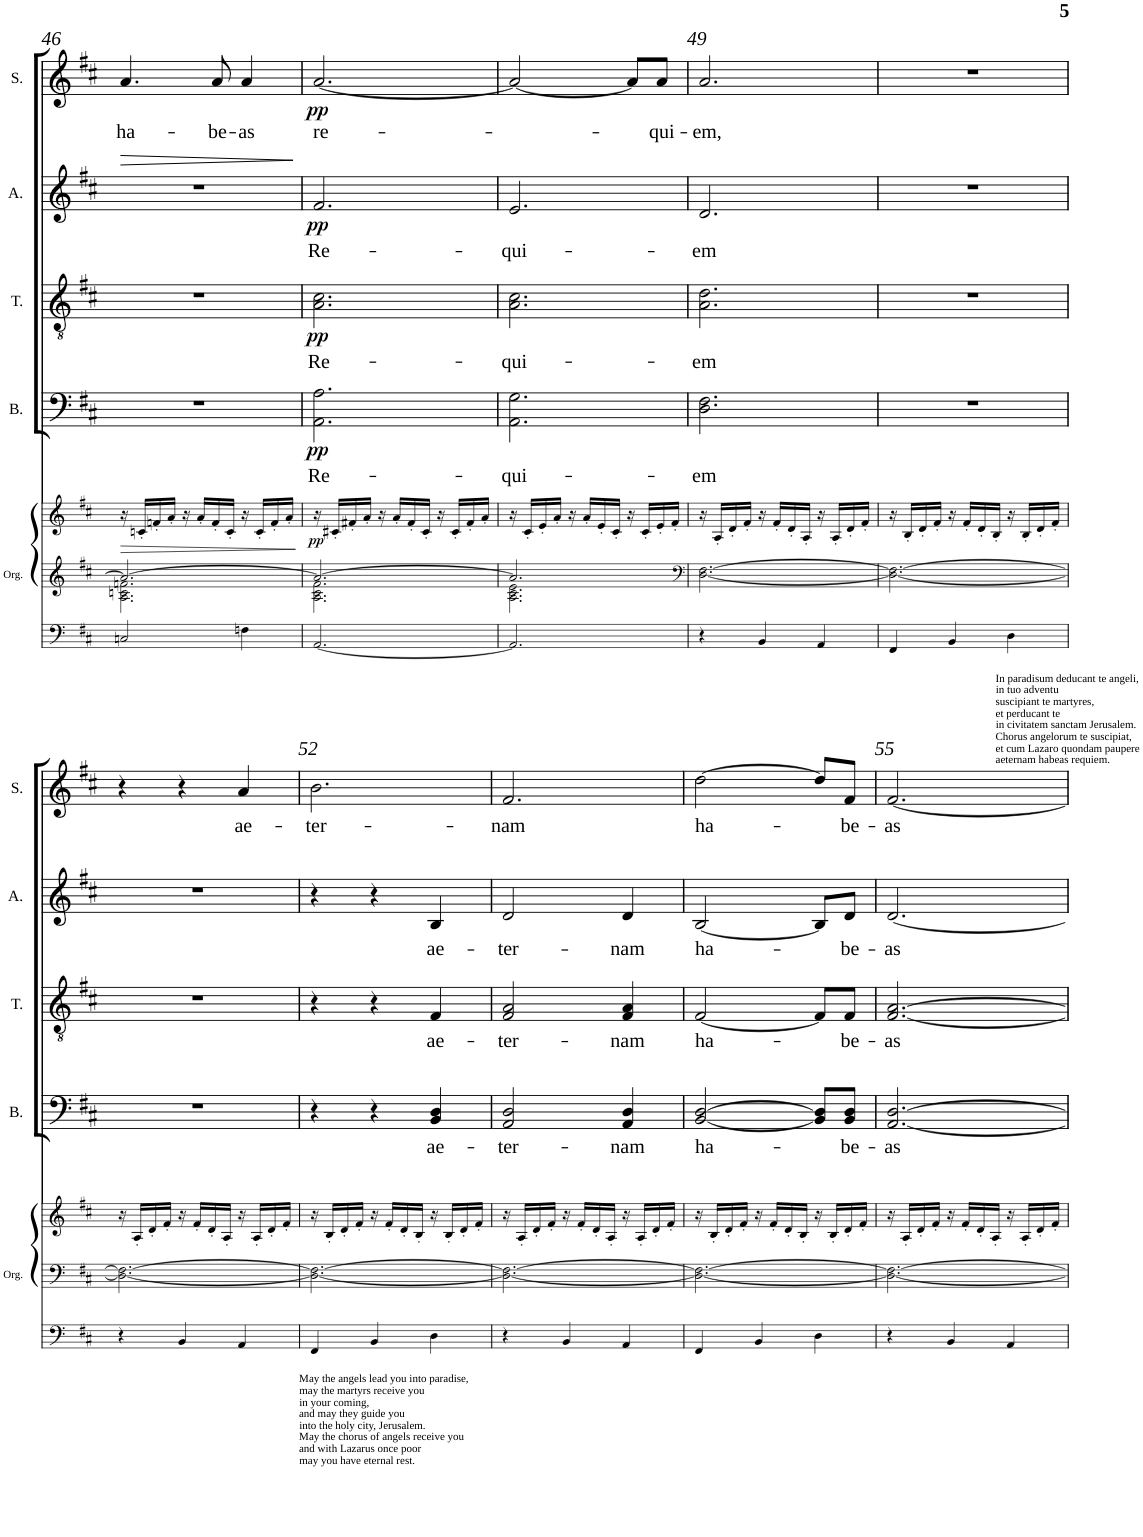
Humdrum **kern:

**kern	**kern	**kern	**dynam	**kern	**text	**dynam	**kern	**text	**dynam	**kern	**text	**dynam	**kern	**text	**dynam
*part5	*part5	*part5	*part5	*part4	*part4	*part4	*part3	*part3	*part3	*part2	*part2	*part2	*part1	*part1	*part1
*staff7	*staff6	*staff5	*staff5/6/7	*staff4	*staff4	*staff4	*staff3	*staff3	*staff3	*staff2	*staff2	*staff2	*staff1	*staff1	*staff1
*I"Organ	*	*	*	*I"Bass	*	*	*I"Tenor	*	*	*I"Alto	*	*	*I"Soprano	*	*
*I'Org.	*	*	*	*I'B.	*	*	*I'T.	*	*	*I'A.	*	*	*I'S.	*	*
!!LO:PB:g=z
*clefF4	*clefG2	*clefG2	*	*clefF4	*	*	*clefGv2	*	*	*clefG2	*	*	*clefG2	*	*
*k[f#c#]	*k[f#c#]	*k[f#c#]	*	*k[f#c#]	*	*	*k[f#c#]	*	*	*k[f#c#]	*	*	*k[f#c#]	*	*
*D:	*D:	*D:	*	*D:	*	*	*D:	*	*	*D:	*	*	*D:	*	*
*M3/4	*M3/4	*M3/4	*	*M3/4	*	*	*M3/4	*	*	*M3/4	*	*	*M3/4	*	*
=46	=46	=46	=46	=46	=46	=46	=46	=46	=46	=46	=46	=46	=46	=46	=46
*	*^	*	*	*	*	*	*	*	*	*	*	*	*	*	*
!	!	!	!	!	!	!	!	!	!	!	!	!	!LO:HP:b	!	!LO:LY:b	!
2Cn/	2.a/_	2.A\ 2.cn\ 2.fn\	16r	.	2.r	.	.	2.r	.	.	2.r	.	>	4.a/	ha-	.
.	.	.	16cn'/LL	.	.	.	.	.	.	.	.	.	.	.	.	.
.	.	.	16fn'/	.	.	.	.	.	.	.	.	.	.	.	.	.
.	.	.	16a'/JJ	.	.	.	.	.	.	.	.	.	.	.	.	.
.	.	.	16r	.	.	.	.	.	.	.	.	.	.	.	.	.
.	.	.	16a'/LL	.	.	.	.	.	.	.	.	.	.	.	.	.
!	!	!	!	!	!	!	!	!	!	!	!	!	!	!	!LO:LY:b	!
.	.	.	16f'/	.	.	.	.	.	.	.	.	.	.	8a/	-be-	.
.	.	.	16c'/JJ	.	.	.	.	.	.	.	.	.	.	.	.	.
!	!	!	!	!	!	!	!	!	!	!	!	!	!	!	!LO:LY:b	!
4Fn\	.	.	16r	.	.	.	.	.	.	.	.	.	.	4a/	-as	.
.	.	.	16c'/LL	.	.	.	.	.	.	.	.	.	.	.	.	.
.	.	.	16f'/	.	.	.	.	.	.	.	.	.	.	.	.	.
.	.	.	16a'/JJ	.	.	.	.	.	.	.	.	.	.	.	.	.
*	*v	*v	*	*	*	*	*	*	*	*	*	*	*	*	*	*
.	.	.	.	.	.	.	.	.	.	.	.	]	.	.	.
=47	=47	=47	=47	=47	=47	=47	=47	=47	=47	=47	=47	=47	=47	=47	=47
*	*^	*	*	*	*	*	*	*	*	*	*	*	*	*	*
!	!	!	!	!LO:DY:b	!	!LO:LY:b	!LO:DY:b	!	!LO:LY:b	!LO:DY:b	!	!LO:LY:b	!LO:DY:b	!	!LO:LY:b	!LO:DY:b
[2.AA/	2.a/_	2.A\ 2.c#\ 2.f#\	16r	pp	2.AA\ 2.A\	Re-	pp	2.A\ 2.c#\	Re-	pp	2.f#/	Re-	pp	[2.a/	re-	pp
.	.	.	16c#X'/LL	.	.	.	.	.	.	.	.	.	.	.	.	.
.	.	.	16f#X'/	.	.	.	.	.	.	.	.	.	.	.	.	.
.	.	.	16a'/JJ	.	.	.	.	.	.	.	.	.	.	.	.	.
.	.	.	16r	.	.	.	.	.	.	.	.	.	.	.	.	.
.	.	.	16a'/LL	.	.	.	.	.	.	.	.	.	.	.	.	.
.	.	.	16f#'/	.	.	.	.	.	.	.	.	.	.	.	.	.
.	.	.	16c#'/JJ	.	.	.	.	.	.	.	.	.	.	.	.	.
.	.	.	16r	.	.	.	.	.	.	.	.	.	.	.	.	.
.	.	.	16c#'/LL	.	.	.	.	.	.	.	.	.	.	.	.	.
.	.	.	16f#'/	.	.	.	.	.	.	.	.	.	.	.	.	.
.	.	.	16a'/JJ	.	.	.	.	.	.	.	.	.	.	.	.	.
=48	=48	=48	=48	=48	=48	=48	=48	=48	=48	=48	=48	=48	=48	=48	=48	=48
!	!	!	!	!	!	!LO:LY:b	!	!	!LO:LY:b	!	!	!LO:LY:b	!	!	!	!
2.AA/]	2.a/]	2.A\ 2.c#\ 2.e\	16r	.	2.AA\ 2.G\	-qui-	.	2.A\ 2.c#\	-qui-	.	2.e/	-qui-	.	2a/_	.	.
.	.	.	16c#'/LL	.	.	.	.	.	.	.	.	.	.	.	.	.
.	.	.	16e'/	.	.	.	.	.	.	.	.	.	.	.	.	.
.	.	.	16a'/JJ	.	.	.	.	.	.	.	.	.	.	.	.	.
.	.	.	16r	.	.	.	.	.	.	.	.	.	.	.	.	.
.	.	.	16a'/LL	.	.	.	.	.	.	.	.	.	.	.	.	.
.	.	.	16e'/	.	.	.	.	.	.	.	.	.	.	.	.	.
.	.	.	16c#'/JJ	.	.	.	.	.	.	.	.	.	.	.	.	.
.	.	.	16r	.	.	.	.	.	.	.	.	.	.	8a/L]	.	.
.	.	.	16c#'/LL	.	.	.	.	.	.	.	.	.	.	.	.	.
!	!	!	!	!	!	!	!	!	!	!	!	!	!	!	!LO:LY:b	!
.	.	.	16e'/	.	.	.	.	.	.	.	.	.	.	8a/J	-qui-	.
.	.	.	16f#'/JJ	.	.	.	.	.	.	.	.	.	.	.	.	.
*	*v	*v	*	*	*	*	*	*	*	*	*	*	*	*	*	*
=49	=49	=49	=49	=49	=49	=49	=49	=49	=49	=49	=49	=49	=49	=49	=49
*	*clefF4	*	*	*	*	*	*	*	*	*	*	*	*	*	*
!	!	!	!	!	!LO:LY:b	!	!	!LO:LY:b	!	!	!LO:LY:b	!	!	!LO:LY:b	!
4r	[2.D\ [2.F#\	16r	.	2.D\ 2.F#\	-em	.	2.A\ 2.d\	-em	.	2.d/	-em	.	2.a/	-em,	.
.	.	16A'/LL	.	.	.	.	.	.	.	.	.	.	.	.	.
.	.	16d'/	.	.	.	.	.	.	.	.	.	.	.	.	.
.	.	16f#'/JJ	.	.	.	.	.	.	.	.	.	.	.	.	.
4BB/	.	16r	.	.	.	.	.	.	.	.	.	.	.	.	.
.	.	16f#'/LL	.	.	.	.	.	.	.	.	.	.	.	.	.
.	.	16d'/	.	.	.	.	.	.	.	.	.	.	.	.	.
.	.	16A'/JJ	.	.	.	.	.	.	.	.	.	.	.	.	.
4AA/	.	16r	.	.	.	.	.	.	.	.	.	.	.	.	.
.	.	16A'/LL	.	.	.	.	.	.	.	.	.	.	.	.	.
.	.	16d'/	.	.	.	.	.	.	.	.	.	.	.	.	.
.	.	16f#'/JJ	.	.	.	.	.	.	.	.	.	.	.	.	.
=50	=50	=50	=50	=50	=50	=50	=50	=50	=50	=50	=50	=50	=50	=50	=50
4FF#/	2.D\_ 2.F#\_	16r	.	2.r	.	.	2.r	.	.	2.r	.	.	2.r	.	.
.	.	16B'/LL	.	.	.	.	.	.	.	.	.	.	.	.	.
.	.	16d'/	.	.	.	.	.	.	.	.	.	.	.	.	.
.	.	16f#'/JJ	.	.	.	.	.	.	.	.	.	.	.	.	.
4BB/	.	16r	.	.	.	.	.	.	.	.	.	.	.	.	.
.	.	16f#'/LL	.	.	.	.	.	.	.	.	.	.	.	.	.
.	.	16d'/	.	.	.	.	.	.	.	.	.	.	.	.	.
.	.	16B'/JJ	.	.	.	.	.	.	.	.	.	.	.	.	.
!LO:TX:b:t=In paradisum deducant te angeli,	!	!	!	!	!	!	!	!	!	!	!	!	!	!	!
!LO:TX:b:t=in tuo adventu	!	!	!	!	!	!	!	!	!	!	!	!	!	!	!
!LO:TX:b:t=suscipiant te martyres,	!	!	!	!	!	!	!	!	!	!	!	!	!	!	!
!LO:TX:b:t=et perducant te	!	!	!	!	!	!	!	!	!	!	!	!	!	!	!
!LO:TX:b:t=in civitatem sanctam Jerusalem.	!	!	!	!	!	!	!	!	!	!	!	!	!	!	!
!LO:TX:b:t=Chorus angelorum te suscipiat,	!	!	!	!	!	!	!	!	!	!	!	!	!	!	!
!LO:TX:b:t=et cum Lazaro quondam paupere	!	!	!	!	!	!	!	!	!	!	!	!	!	!	!
!LO:TX:b:t=aeternam habeas requiem.	!	!	!	!	!	!	!	!	!	!	!	!	!	!	!
4D\	.	16r	.	.	.	.	.	.	.	.	.	.	.	.	.
.	.	16B'/LL	.	.	.	.	.	.	.	.	.	.	.	.	.
.	.	16d'/	.	.	.	.	.	.	.	.	.	.	.	.	.
.	.	16f#'/JJ	.	.	.	.	.	.	.	.	.	.	.	.	.
!!LO:LB:g=z
=51	=51	=51	=51	=51	=51	=51	=51	=51	=51	=51	=51	=51	=51	=51	=51
4r	2.D\_ 2.F#\_	16r	.	2.r	.	.	2.r	.	.	2.r	.	.	4r	.	.
.	.	16A'/LL	.	.	.	.	.	.	.	.	.	.	.	.	.
.	.	16d'/	.	.	.	.	.	.	.	.	.	.	.	.	.
.	.	16f#'/JJ	.	.	.	.	.	.	.	.	.	.	.	.	.
4BB/	.	16r	.	.	.	.	.	.	.	.	.	.	4r	.	.
.	.	16f#'/LL	.	.	.	.	.	.	.	.	.	.	.	.	.
.	.	16d'/	.	.	.	.	.	.	.	.	.	.	.	.	.
.	.	16A'/JJ	.	.	.	.	.	.	.	.	.	.	.	.	.
!	!	!	!	!	!	!	!	!	!	!	!	!	!	!LO:LY:b	!
4AA/	.	16r	.	.	.	.	.	.	.	.	.	.	4a/	ae-	.
.	.	16A'/LL	.	.	.	.	.	.	.	.	.	.	.	.	.
.	.	16d'/	.	.	.	.	.	.	.	.	.	.	.	.	.
.	.	16f#'/JJ	.	.	.	.	.	.	.	.	.	.	.	.	.
=52	=52	=52	=52	=52	=52	=52	=52	=52	=52	=52	=52	=52	=52	=52	=52
!LO:TX:b:t=May the angels lead you into paradise,	!	!	!	!	!	!	!	!	!	!	!	!	!	!	!
!LO:TX:b:t=may the martyrs receive you	!	!	!	!	!	!	!	!	!	!	!	!	!	!	!
!LO:TX:b:t=in your coming,	!	!	!	!	!	!	!	!	!	!	!	!	!	!	!
!LO:TX:b:t=and may they guide you	!	!	!	!	!	!	!	!	!	!	!	!	!	!	!
!LO:TX:b:t=into the holy city, Jerusalem.	!	!	!	!	!	!	!	!	!	!	!	!	!	!	!
!LO:TX:b:t=May the chorus of angels receive you	!	!	!	!	!	!	!	!	!	!	!	!	!	!	!
!LO:TX:b:t=and with Lazarus once poor	!	!	!	!	!	!	!	!	!	!	!	!	!	!	!
!LO:TX:b:t=may you have eternal rest.	!	!	!	!	!	!	!	!	!	!	!	!	!	!	!
!	!	!	!	!	!	!	!	!	!	!	!	!	!	!LO:LY:b	!
4FF#/	2.D\_ 2.F#\_	16r	.	4r	.	.	4r	.	.	4r	.	.	2.b\	-ter-	.
.	.	16B'/LL	.	.	.	.	.	.	.	.	.	.	.	.	.
.	.	16d'/	.	.	.	.	.	.	.	.	.	.	.	.	.
.	.	16f#'/JJ	.	.	.	.	.	.	.	.	.	.	.	.	.
4BB/	.	16r	.	4r	.	.	4r	.	.	4r	.	.	.	.	.
.	.	16f#'/LL	.	.	.	.	.	.	.	.	.	.	.	.	.
.	.	16d'/	.	.	.	.	.	.	.	.	.	.	.	.	.
.	.	16B'/JJ	.	.	.	.	.	.	.	.	.	.	.	.	.
!	!	!	!	!	!LO:LY:b	!	!	!LO:LY:b	!	!	!LO:LY:b	!	!	!	!
4D\	.	16r	.	4BB/ 4D/	ae-	.	4F#/	ae-	.	4B/	ae-	.	.	.	.
.	.	16B'/LL	.	.	.	.	.	.	.	.	.	.	.	.	.
.	.	16d'/	.	.	.	.	.	.	.	.	.	.	.	.	.
.	.	16f#'/JJ	.	.	.	.	.	.	.	.	.	.	.	.	.
=53	=53	=53	=53	=53	=53	=53	=53	=53	=53	=53	=53	=53	=53	=53	=53
!	!	!	!	!	!LO:LY:b	!	!	!LO:LY:b	!	!	!LO:LY:b	!	!	!LO:LY:b	!
4r	2.D\_ 2.F#\_	16r	.	2AA/ 2D/	-ter-	.	2F#/ 2A/	-ter-	.	2d/	-ter-	.	2.f#/	-nam	.
.	.	16A'/LL	.	.	.	.	.	.	.	.	.	.	.	.	.
.	.	16d'/	.	.	.	.	.	.	.	.	.	.	.	.	.
.	.	16f#'/JJ	.	.	.	.	.	.	.	.	.	.	.	.	.
4BB/	.	16r	.	.	.	.	.	.	.	.	.	.	.	.	.
.	.	16f#'/LL	.	.	.	.	.	.	.	.	.	.	.	.	.
.	.	16d'/	.	.	.	.	.	.	.	.	.	.	.	.	.
.	.	16A'/JJ	.	.	.	.	.	.	.	.	.	.	.	.	.
!	!	!	!	!	!LO:LY:b	!	!	!LO:LY:b	!	!	!LO:LY:b	!	!	!	!
4AA/	.	16r	.	4AA/ 4D/	-nam	.	4F#/ 4A/	-nam	.	4d/	-nam	.	.	.	.
.	.	16A'/LL	.	.	.	.	.	.	.	.	.	.	.	.	.
.	.	16d'/	.	.	.	.	.	.	.	.	.	.	.	.	.
.	.	16f#'/JJ	.	.	.	.	.	.	.	.	.	.	.	.	.
=54	=54	=54	=54	=54	=54	=54	=54	=54	=54	=54	=54	=54	=54	=54	=54
!	!	!	!	!	!LO:LY:b	!	!	!LO:LY:b	!	!	!LO:LY:b	!	!	!LO:LY:b	!
4FF#/	2.D\_ 2.F#\_	16r	.	[2BB/ [2D/	ha-	.	[2F#/	ha-	.	[2B/	ha-	.	[2dd\	ha-	.
.	.	16B'/LL	.	.	.	.	.	.	.	.	.	.	.	.	.
.	.	16d'/	.	.	.	.	.	.	.	.	.	.	.	.	.
.	.	16f#'/JJ	.	.	.	.	.	.	.	.	.	.	.	.	.
4BB/	.	16r	.	.	.	.	.	.	.	.	.	.	.	.	.
.	.	16f#'/LL	.	.	.	.	.	.	.	.	.	.	.	.	.
.	.	16d'/	.	.	.	.	.	.	.	.	.	.	.	.	.
.	.	16B'/JJ	.	.	.	.	.	.	.	.	.	.	.	.	.
4D\	.	16r	.	8BB/] 8D/]L	.	.	8F#/L]	.	.	8B/L]	.	.	8dd/L]	.	.
.	.	16B'/LL	.	.	.	.	.	.	.	.	.	.	.	.	.
!	!	!	!	!	!LO:LY:b	!	!	!LO:LY:b	!	!	!LO:LY:b	!	!	!LO:LY:b	!
.	.	16d'/	.	8BB/ 8D/J	-be-	.	8F#/J	-be-	.	8d/J	-be-	.	8f#/J	-be-	.
.	.	16f#'/JJ	.	.	.	.	.	.	.	.	.	.	.	.	.
=55	=55	=55	=55	=55	=55	=55	=55	=55	=55	=55	=55	=55	=55	=55	=55
!	!	!	!	!	!LO:LY:b	!	!	!LO:LY:b	!	!	!LO:LY:b	!	!	!LO:LY:b	!
4r	2.D\_ 2.F#\_	16r	.	[2.AA/ [2.D/	-as	.	[2.F#/ [2.A/	-as	.	[2.d/	-as	.	[2.f#/	-as	.
.	.	16A'/LL	.	.	.	.	.	.	.	.	.	.	.	.	.
.	.	16d'/	.	.	.	.	.	.	.	.	.	.	.	.	.
.	.	16f#'/JJ	.	.	.	.	.	.	.	.	.	.	.	.	.
4BB/	.	16r	.	.	.	.	.	.	.	.	.	.	.	.	.
.	.	16f#'/LL	.	.	.	.	.	.	.	.	.	.	.	.	.
.	.	16d'/	.	.	.	.	.	.	.	.	.	.	.	.	.
.	.	16A'/JJ	.	.	.	.	.	.	.	.	.	.	.	.	.
4AA/	.	16r	.	.	.	.	.	.	.	.	.	.	.	.	.
.	.	16A'/LL	.	.	.	.	.	.	.	.	.	.	.	.	.
.	.	16d'/	.	.	.	.	.	.	.	.	.	.	.	.	.
.	.	16f#'/JJ	.	.	.	.	.	.	.	.	.	.	.	.	.
=	=	=	=	=	=	=	=	=	=	=	=	=	=	=	=
*-	*-	*-	*-	*-	*-	*-	*-	*-	*-	*-	*-	*-	*-	*-	*-
